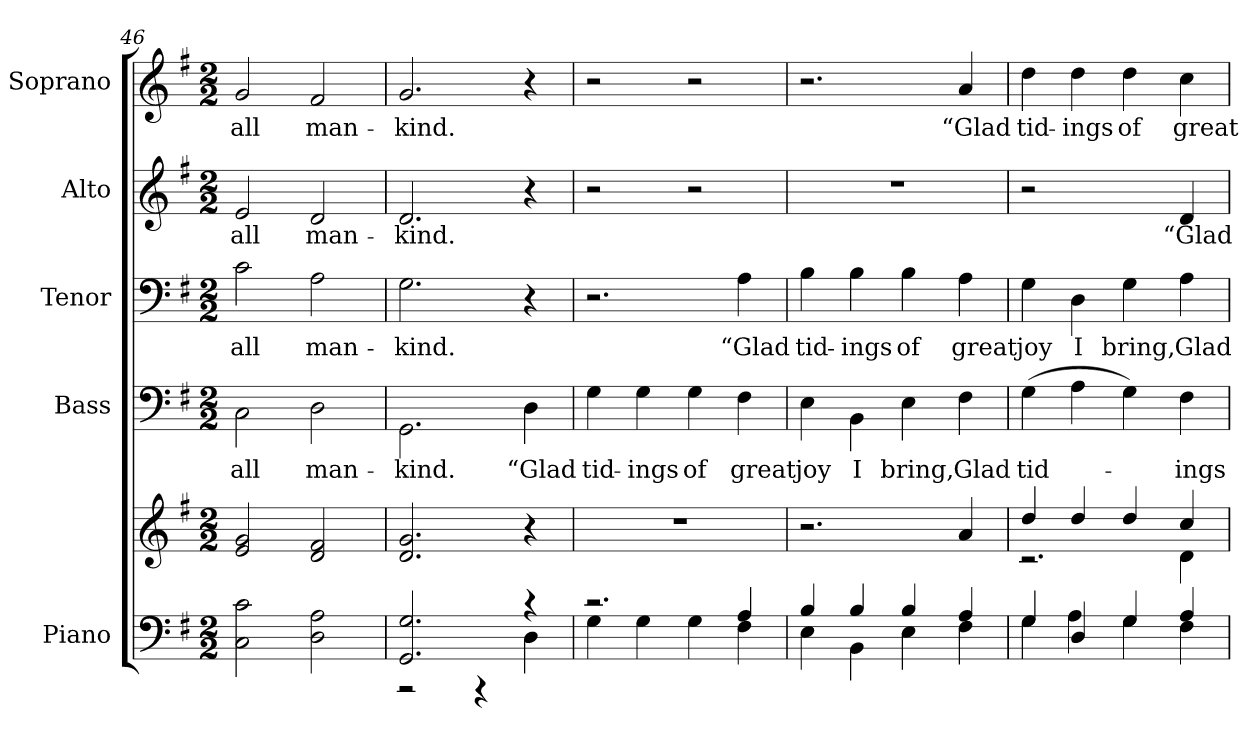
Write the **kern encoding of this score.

**kern	**kern	**kern	**text	**kern	**text	**kern	**text	**kern	**text
*part5	*part5	*part4	*part4	*part3	*part3	*part2	*part2	*part1	*part1
*staff6	*staff5	*staff4	*staff4	*staff3	*staff3	*staff2	*staff2	*staff1	*staff1
*I"Piano	*	*I"Bass	*	*I"Tenor	*	*I"Alto	*	*I"Soprano	*
*I'Pno.	*	*I'B.	*	*I'T.	*	*I'A.	*	*I'S.	*
!!LO:PB:g=z
*clefF4	*clefG2	*clefF4	*	*clefF4	*	*clefG2	*	*clefG2	*
*k[f#]	*k[f#]	*k[f#]	*	*k[f#]	*	*k[f#]	*	*k[f#]	*
*G:	*G:	*G:	*	*G:	*	*G:	*	*G:	*
*M2/2	*M2/2	*M2/2	*	*M2/2	*	*M2/2	*	*M2/2	*
=46	=46	=46	=46	=46	=46	=46	=46	=46	=46
!	!	!	!LO:LY:b:color=#000000	!	!	!	!	!	!
!	!	!	!	!	!LO:LY:b:color=#000000	!	!	!	!
!	!	!	!	!	!	!	!LO:LY:b:color=#000000	!	!
!	!	!	!	!	!	!	!	!	!LO:LY:b:color=#000000
2Ci\ 2ci	2ei/ 2gi	2Ci\	all	2ci\	all	2ei/	all	2gi/	all
!	!	!	!LO:LY:b:color=#000000	!	!	!	!	!	!
!	!	!	!	!	!LO:LY:b:color=#000000	!	!	!	!
!	!	!	!	!	!	!	!LO:LY:b:color=#000000	!	!
!	!	!	!	!	!	!	!	!	!LO:LY:b:color=#000000
2Di\ 2Ai	2di/ 2f#i	2Di\	man-	2Ai\	man-	2di/	man-	2f#i/	man-
=47	=47	=47	=47	=47	=47	=47	=47	=47	=47
*^	*	*	*	*	*	*	*	*	*
!	!	!	!	!LO:LY:b:color=#000000	!	!	!	!	!	!
!	!	!	!	!	!	!LO:LY:b:color=#000000	!	!	!	!
!	!	!	!	!	!	!	!	!LO:LY:b:color=#000000	!	!
!	!	!	!	!	!	!	!	!	!	!LO:LY:b:color=#000000
2.GGi/ 2.Gi	2r	2.di/ 2.gi	2.GGi\	-kind.	2.Gi\	-kind.	2.di/	-kind.	2.gi/	-kind.
.	4r	.	.	.	.	.	.	.	.	.
!	!	!	!	!LO:LY:b:color=#000000	!	!	!	!	!	!
4r	4Di\	4r	4Di\	“Glad	4r	.	4r	.	4r	.
=48	=48	=48	=48	=48	=48	=48	=48	=48	=48	=48
!	!	!	!	!LO:LY:b:color=#000000	!	!	!	!	!	!
2.r	4Gi\	1r	4Gi\	tid-	2.r	.	2r	.	2r	.
!	!	!	!	!LO:LY:b:color=#000000	!	!	!	!	!	!
.	4Gi\	.	4Gi\	-ings	.	.	.	.	.	.
!	!	!	!	!LO:LY:b:color=#000000	!	!	!	!	!	!
.	4Gi\	.	4Gi\	of	.	.	2r	.	2r	.
!	!	!	!	!LO:LY:b:color=#000000	!	!	!	!	!	!
!	!	!	!	!	!	!LO:LY:b:color=#000000	!	!	!	!
4Ai/	4F#i\	.	4F#i\	great	4Ai\	“Glad	.	.	.	.
=49	=49	=49	=49	=49	=49	=49	=49	=49	=49	=49
!	!	!	!	!LO:LY:b:color=#000000	!	!	!	!	!	!
!	!	!	!	!	!	!LO:LY:b:color=#000000	!	!	!	!
4Bi/	4Ei\	2.r	4Ei\	joy	4Bi\	tid-	1r	.	2.r	.
!	!	!	!	!LO:LY:b:color=#000000	!	!	!	!	!	!
!	!	!	!	!	!	!LO:LY:b:color=#000000	!	!	!	!
4Bi/	4BBi\	.	4BBi\	I	4Bi\	-ings	.	.	.	.
!	!	!	!	!LO:LY:b:color=#000000	!	!	!	!	!	!
!	!	!	!	!	!	!LO:LY:b:color=#000000	!	!	!	!
4Bi/	4Ei\	.	4Ei\	bring,	4Bi\	of	.	.	.	.
!	!	!	!	!LO:LY:b:color=#000000	!	!	!	!	!	!
!	!	!	!	!	!	!LO:LY:b:color=#000000	!	!	!	!
!	!	!	!	!	!	!	!	!	!	!LO:LY:b:color=#000000
4Ai/	4F#i\	4ai/	4F#i\	Glad	4Ai\	great	.	.	4ai/	“Glad
!!LO:PB:g=z
=50	=50	=50	=50	=50	=50	=50	=50	=50	=50	=50
*	*	*^	*	*	*	*	*	*	*	*
!	!	!	!	!	!LO:LY:b:color=#000000	!	!	!	!	!	!
!	!	!	!	!	!	!	!LO:LY:b:color=#000000	!	!	!	!
!	!	!	!	!	!	!	!	!	!	!	!LO:LY:b:color=#000000
4Gi/	4Gi\	4ddi/	2.r	(4Gi\	tid-	4Gi\	joy	2r	.	4ddi\	tid-
!	!	!	!	!	!	!	!LO:LY:b:color=#000000	!	!	!	!
!	!	!	!	!	!	!	!	!	!	!	!LO:LY:b:color=#000000
4Di/	4Ai\	4ddi/	.	4Ai\	.	4Di\	I	.	.	4ddi\	-ings
!	!	!	!	!	!	!	!LO:LY:b:color=#000000	!	!	!	!
!	!	!	!	!	!	!	!	!	!	!	!LO:LY:b:color=#000000
4Gi/	4Gi\	4ddi/	.	4Gi\)	.	4Gi\	bring,	4ryy	.	4ddi\	of
!	!	!	!	!	!LO:LY:b:color=#000000	!	!	!	!	!	!
!	!	!	!	!	!	!	!LO:LY:b:color=#000000	!	!	!	!
!	!	!	!	!	!	!	!	!	!LO:LY:b:color=#000000	!	!
!	!	!	!	!	!	!	!	!	!	!	!LO:LY:b:color=#000000
4Ai/	4F#i\	4cci/	4di\	4F#i\	-ings	4Ai\	Glad	4di/	“Glad	4cci\	great
*v	*v	*	*	*	*	*	*	*	*	*	*
*	*v	*v	*	*	*	*	*	*	*	*
=	=	=	=	=	=	=	=	=	=
*-	*-	*-	*-	*-	*-	*-	*-	*-	*-
